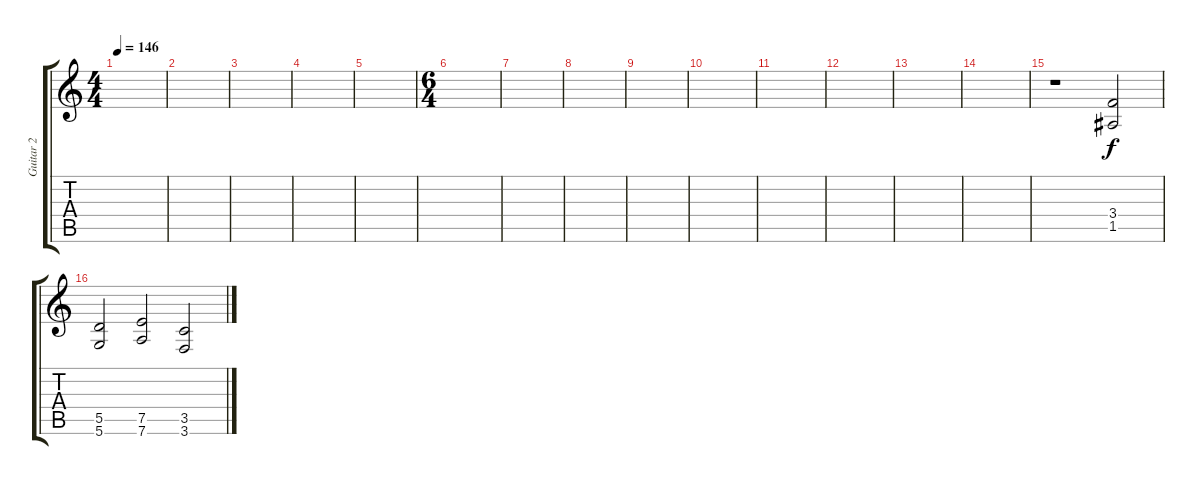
\track ("Guitar 2" "Guitar 2") {instrument overdrivenguitar}
\staff {score tabs}
\tuning (E4 B3 G3 D3 A2 D2) {hide}
\ts (4 4)
\tempo 146
\clef g2
\ks c
|
|
|
|
|
\ts (6 4)
|
|
|
|
|
|
|
|
|
r.1 (3.4 1.5).2 |
(5.5 5.6).2 (7.5 7.6).2 (3.5 3.6).2
